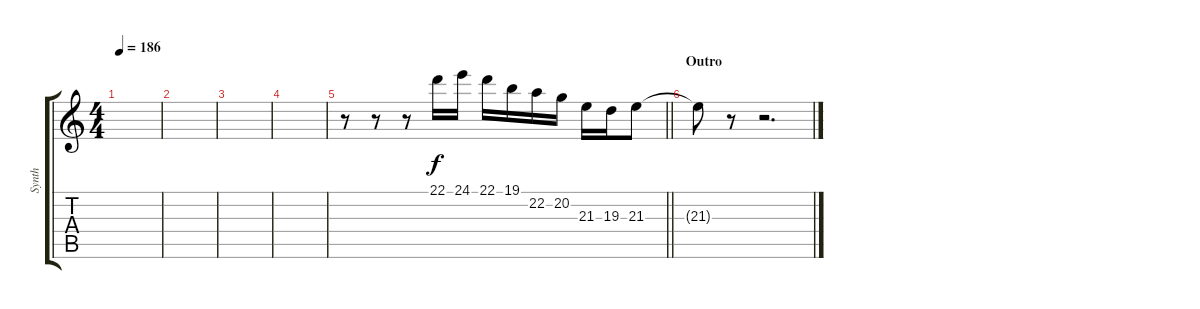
\track ("Synth" "Synth") {instrument lead2sawtooth}
\staff {score tabs}
\tuning (E4 B3 G3 D3 A2 E2) {hide}
\ts (4 4)
\tempo 186
\clef g2
\ks c
|
|
|
|
\barLineRight lightlight
r.8 r.8 r.8 22.1.16 24.1.16 22.1.16 19.1.16 22.2.16 20.2.16 21.3.16 19.3.16 21.3.8 |
\section ("" "Outro")
21.3{t}.8 r.8 r.2{d}
